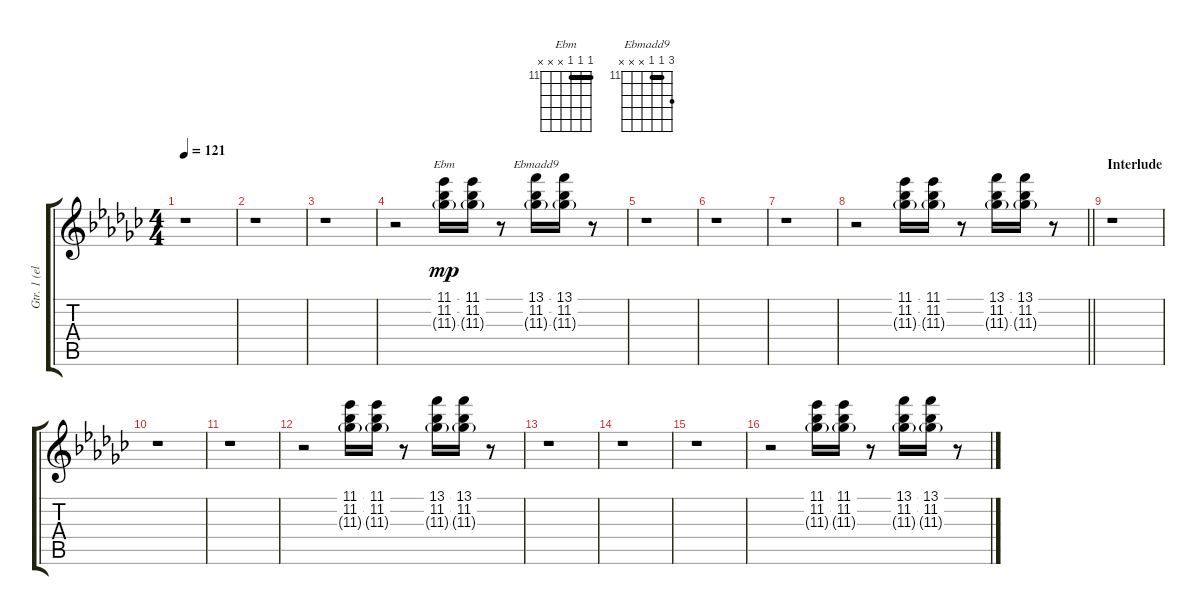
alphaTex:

\track ("Gtr. 1 (elec.)" "Gtr. 1 (el") {instrument electricguitarjazz}
\staff {score tabs}
\tuning (E4 B3 G3 D3 A2 E2) {hide}
\chord ("Ebm" 11 11 11 x x x) {firstfret 11 barre 11}
\chord ("Ebmadd9" 13 11 11 x x x) {firstfret 11 barre 11}
\ts (4 4)
\tempo 121
\clef g2
\ks ebminor
r.1{dy mp} |
r.1 |
r.1 |
r.2 (11.1 11.2 11.3{g}).16{ch "Ebm"} (11.1 11.2 11.3{g}).16 r.8 (13.1 11.2 11.3{g}).16{ch "Ebmadd9"} (13.1 11.2 11.3{g}).16 r.8 |
r.1 |
r.1 |
r.1 |
\barLineRight lightlight
r.2 (11.1 11.2 11.3{g}).16 (11.1 11.2 11.3{g}).16 r.8 (13.1 11.2 11.3{g}).16 (13.1 11.2 11.3{g}).16 r.8 |
\section ("" "Interlude")
r.1 |
r.1 |
r.1 |
r.2 (11.1 11.2 11.3{g}).16 (11.1 11.2 11.3{g}).16 r.8 (13.1 11.2 11.3{g}).16 (13.1 11.2 11.3{g}).16 r.8 |
r.1 |
r.1 |
r.1 |
r.2 (11.1 11.2 11.3{g}).16 (11.1 11.2 11.3{g}).16 r.8 (13.1 11.2 11.3{g}).16 (13.1 11.2 11.3{g}).16 r.8
